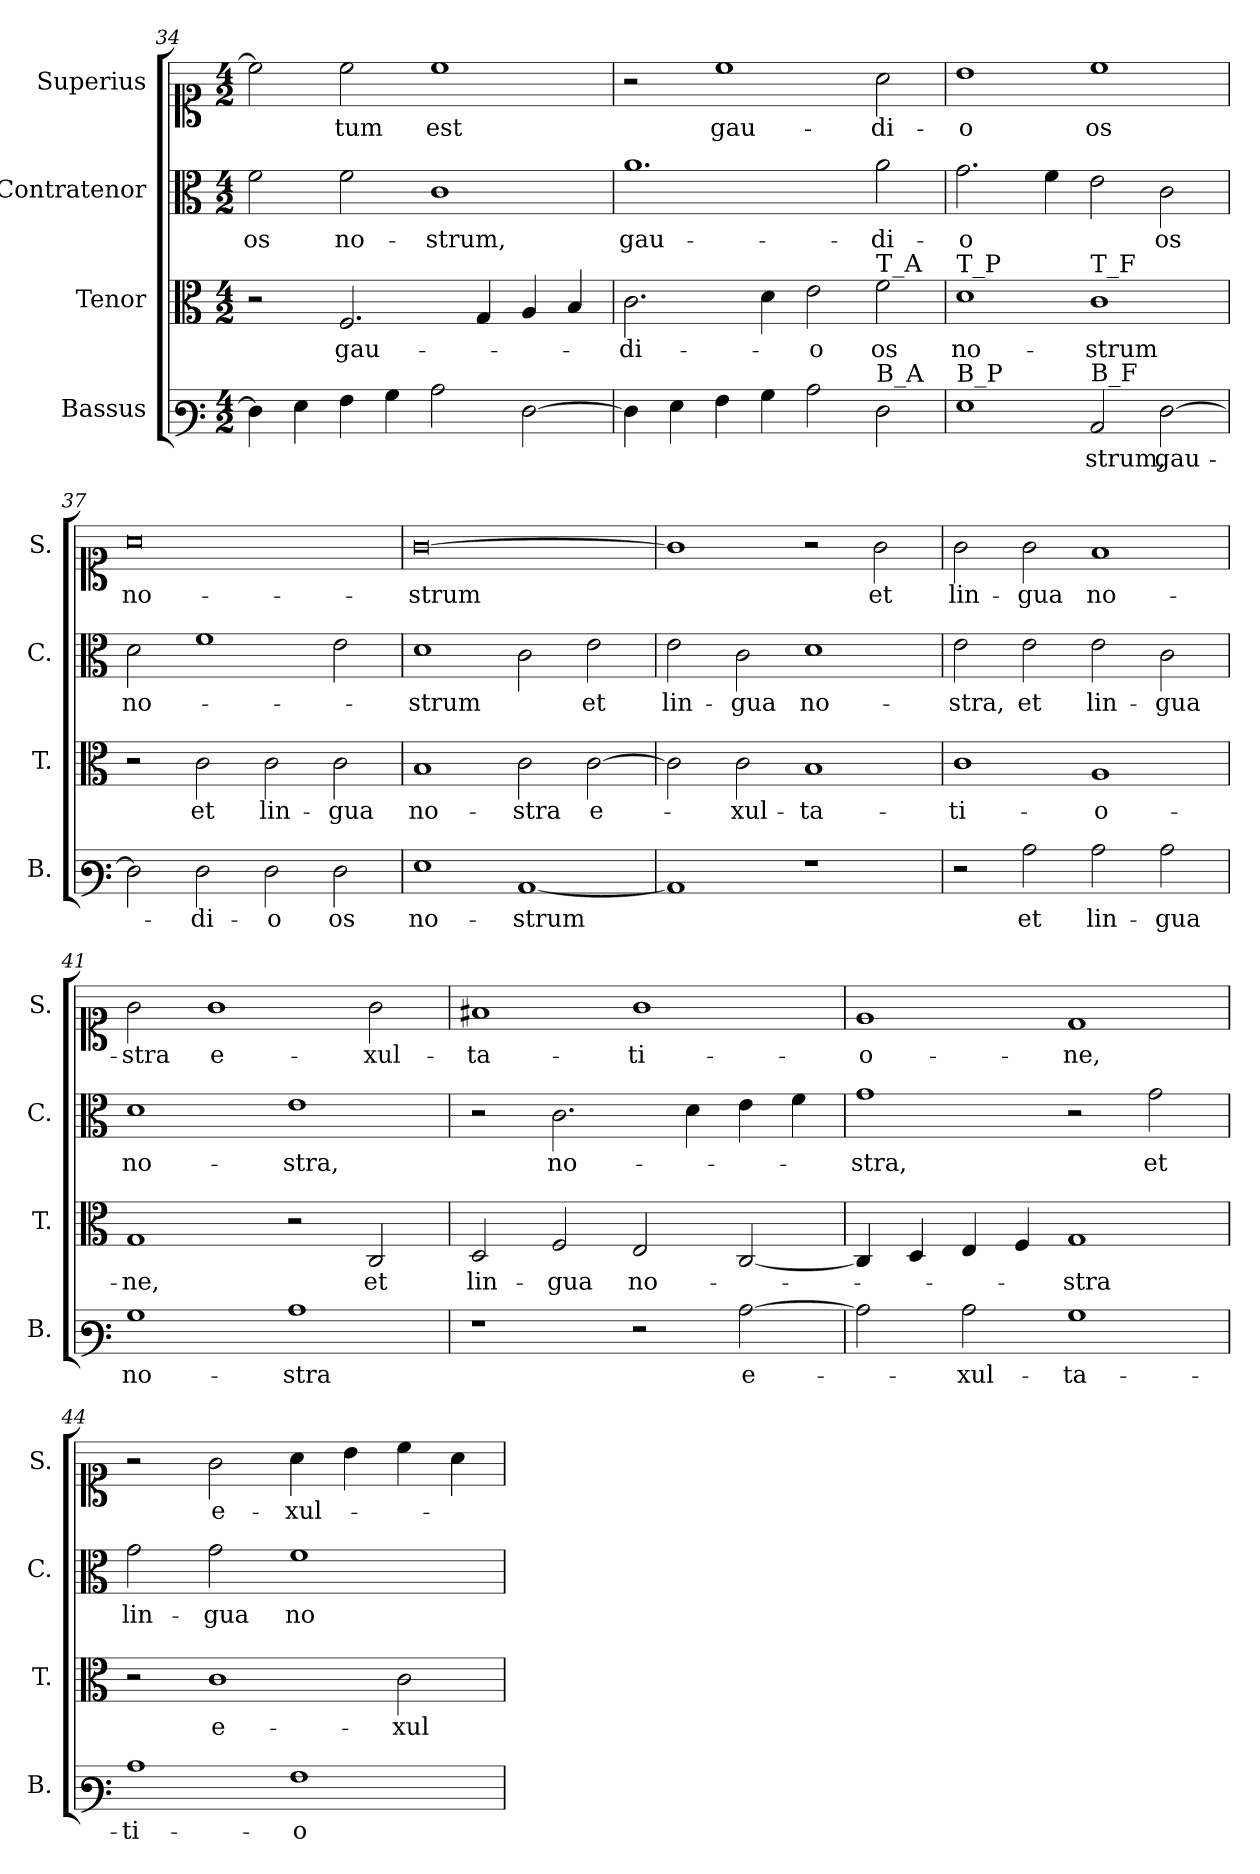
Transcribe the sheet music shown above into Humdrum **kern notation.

**kern	**text	**kern	**text	**kern	**text	**kern	**text
*part4	*part4	*part3	*part3	*part2	*part2	*part1	*part1
*staff4	*staff4	*staff3	*staff3	*staff2	*staff2	*staff1	*staff1
*I"Bassus	*	*I"Tenor	*	*I"Contratenor	*	*I"Superius	*
*I'B.	*	*I'T.	*	*I'C.	*	*I'S.	*
*clefF3	*	*clefC3	*	*clefC3	*	*clefC1	*
*k[]	*	*k[]	*	*k[]	*	*k[]	*
*M4/2	*	*M4/2	*	*M4/2	*	*M4/2	*
=34	=34	=34	=34	=34	=34	=34	=34
4F\]	.	2r	.	2f\	os	2cc\]	.
4G\	.	.	.	.	.	.	.
4A\	.	2.F/	gau-	2f\	no-	2cc\	-tum
4B\	.	.	.	.	.	.	.
2c\	.	.	.	1c	-strum,	1cc	est
.	.	4G/	.	.	.	.	.
[2F\	.	4A/	.	.	.	.	.
.	.	4B/	.	.	.	.	.
=35	=35	=35	=35	=35	=35	=35	=35
4F\]	.	2.c\	-di-	1.a	gau-	2r	.
4G\	.	.	.	.	.	.	.
4A\	.	.	.	.	.	1cc	gau-
4B\	.	4d\	.	.	.	.	.
2c\	.	2e\	o	.	.	.	.
!	!	!LO:TX:a:t=T_A	!	!	!	!	!
!LO:TX:a:t=B_A	!	!	!	!	!	!	!
2F\	.	2f\	os	2a\	-di-	2a\	-di-
=36	=36	=36	=36	=36	=36	=36	=36
!	!	!LO:TX:a:t=T_P	!	!	!	!	!
!LO:TX:a:t=B_P	!	!	!	!	!	!	!
1G	.	1d	no-	2.g\	-o	1b	-o
.	.	.	.	4f\	.	.	.
!	!	!LO:TX:a:t=T_F	!	!	!	!	!
!LO:TX:a:t=B_F	!	!	!	!	!	!	!
2C/	-strum,	1c	-strum	2e\	.	1cc	os
[2F\	gau-	.	.	2c\	os	.	.
=37	=37	=37	=37	=37	=37	=37	=37
2F\]	.	2r	.	2d\	no-	0a	no-
2F\	-di-	2c\	et	1f	.	.	.
2F\	-o	2c\	lin-	.	.	.	.
2F\	os	2c\	-gua	2e\	.	.	.
=38	=38	=38	=38	=38	=38	=38	=38
1G	no-	1B	no-	1d	-strum	[0g	strum
[1C	-strum	2c\	-stra	2c\	.	.	.
.	.	[2c\	e-	2e\	et	.	.
=39	=39	=39	=39	=39	=39	=39	=39
1C]	.	2c\]	.	2e\	lin-	1g]	.
.	.	2c\	-xul-	2c\	-gua	.	.
1r	.	1B	-ta-	1d	no-	2r	.
.	.	.	.	.	.	2g\	et
=40	=40	=40	=40	=40	=40	=40	=40
2r	.	1c	-ti-	2e\	-stra,	2g\	lin-
2c\	et	.	.	2e\	et	2g\	-gua
2c\	lin-	1A	-o-	2e\	lin-	1f	no-
2c\	-gua	.	.	2c\	-gua	.	.
=41	=41	=41	=41	=41	=41	=41	=41
1B	no-	1G	-ne,	1d	no-	2g\	-stra
.	.	.	.	.	.	1g	e-
1c	-stra	2r	.	1e	-stra,	.	.
.	.	2C/	et	.	.	2g\	-xul-
=42	=42	=42	=42	=42	=42	=42	=42
1r	.	2D/	lin-	2r	.	1f#X	-ta-
.	.	2F/	-gua	2.c\	no-	.	.
2r	.	2E/	no-	.	.	1g	-ti-
.	.	.	.	4d\	.	.	.
[2c\	e-	[2C/	.	4e\	.	.	.
.	.	.	.	4f\	.	.	.
=43	=43	=43	=43	=43	=43	=43	=43
2c\]	.	4C/]	.	1g	-stra,	1e	-o-
.	.	4D/	.	.	.	.	.
2c\	-xul-	4E/	.	.	.	.	.
.	.	4F/	.	.	.	.	.
1B	-ta-	1G	-stra	2r	.	1d	-ne,
.	.	.	.	2g\	et	.	.
=44	=44	=44	=44	=44	=44	=44	=44
1c	-ti-	2r	.	2g\	lin-	2r	.
.	.	1c	e-	2g\	-gua	2g\	e-
1A	-o-	.	.	1f	no-	4a\	-xul-
.	.	.	.	.	.	4b\	.
.	.	2c\	-xul-	.	.	4cc\	.
.	.	.	.	.	.	4a\	.
=	=	=	=	=	=	=	=
*-	*-	*-	*-	*-	*-	*-	*-
